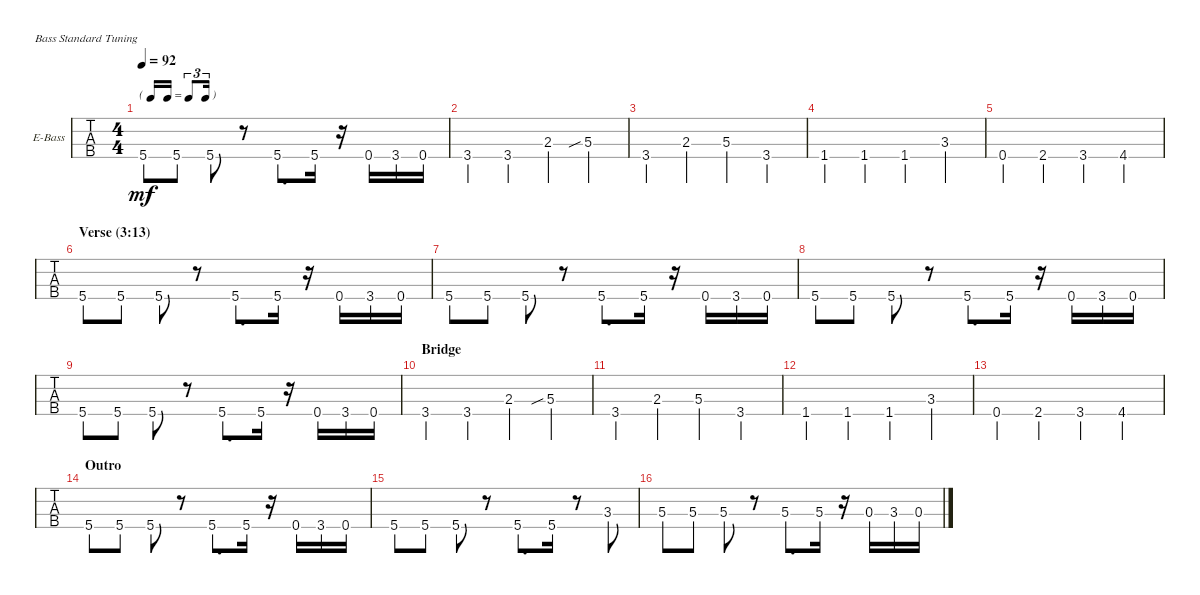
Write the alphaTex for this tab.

\defaultSystemsLayout 4
\bracketExtendMode nobrackets
\firstSystemTrackNameOrientation horizontal
\otherSystemsTrackNameOrientation horizontal
\track ("Electric Bass" "E-Bass") {instrument electricbassfinger}
\staff {tabs}
\tuning (G2 D2 A1 E1)
\ts (4 4)
\tf triplet16th
\tempo 92
\clef f4
\ks c
5.4{st}.8{dy mf} 5.4{st}.8 5.4.8 r.8 5.4{st}.8{d} 5.4{st}.16 r.16 0.4.16 3.4.16 0.4.16 |
3.4.4 3.4.4 2.3.4 5.3{sib}.4 |
3.4.4 2.3.4 5.3.4 3.4.4 |
1.4.4 1.4.4 1.4.4 3.3.4 |
0.4.4 2.4.4 3.4.4 4.4.4 |
\section ("" "Verse (3:13) ")
5.4{st}.8 5.4{st}.8 5.4.8 r.8 5.4{st}.8{d} 5.4{st}.16 r.16 0.4.16 3.4.16 0.4.16 |
5.4{st}.8 5.4{st}.8 5.4.8 r.8 5.4{st}.8{d} 5.4{st}.16 r.16 0.4.16 3.4.16 0.4.16 |
5.4{st}.8 5.4{st}.8 5.4.8 r.8 5.4{st}.8{d} 5.4{st}.16 r.16 0.4.16 3.4.16 0.4.16 |
5.4{st}.8 5.4{st}.8 5.4.8 r.8 5.4{st}.8{d} 5.4{st}.16 r.16 0.4.16 3.4.16 0.4.16 |
\section ("" "Bridge")
3.4.4 3.4.4 2.3.4 5.3{sib}.4 |
3.4.4 2.3.4 5.3.4 3.4.4 |
1.4.4 1.4.4 1.4.4 3.3.4 |
0.4.4 2.4.4 3.4.4 4.4.4 |
\section ("" "Outro")
5.4{st}.8 5.4{st}.8 5.4.8 r.8 5.4{st}.8{d} 5.4{st}.16 r.16 0.4.16 3.4.16 0.4.16 |
5.4{st}.8 5.4{st}.8 5.4.8 r.8 5.4{st}.8{d} 5.4{st}.16 r.8 3.3.8 |
5.3{st}.8 5.3{st}.8 5.3.8 r.8 5.3{st}.8{d} 5.3{st}.16 r.16 0.3.16 3.3.16 0.3.16
